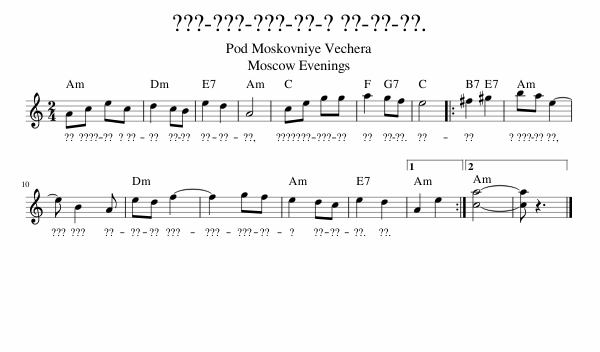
X:1
L:1/8
M:2/4
I:linebreak $
K:C
V:1 treble
V:1
 Ac ec | d2 cB | e2 d2 | A4 | ce gg | %5
 a2 gf | e4 |: ^f2 ^g2 | ba e2- |$ e B2 A | %10
 ed f2- | f2 gf | e2 dc | e2 d2 |1 A2 e2 :|2 %15
 [ca]4- | [ca] z3 |] %17
